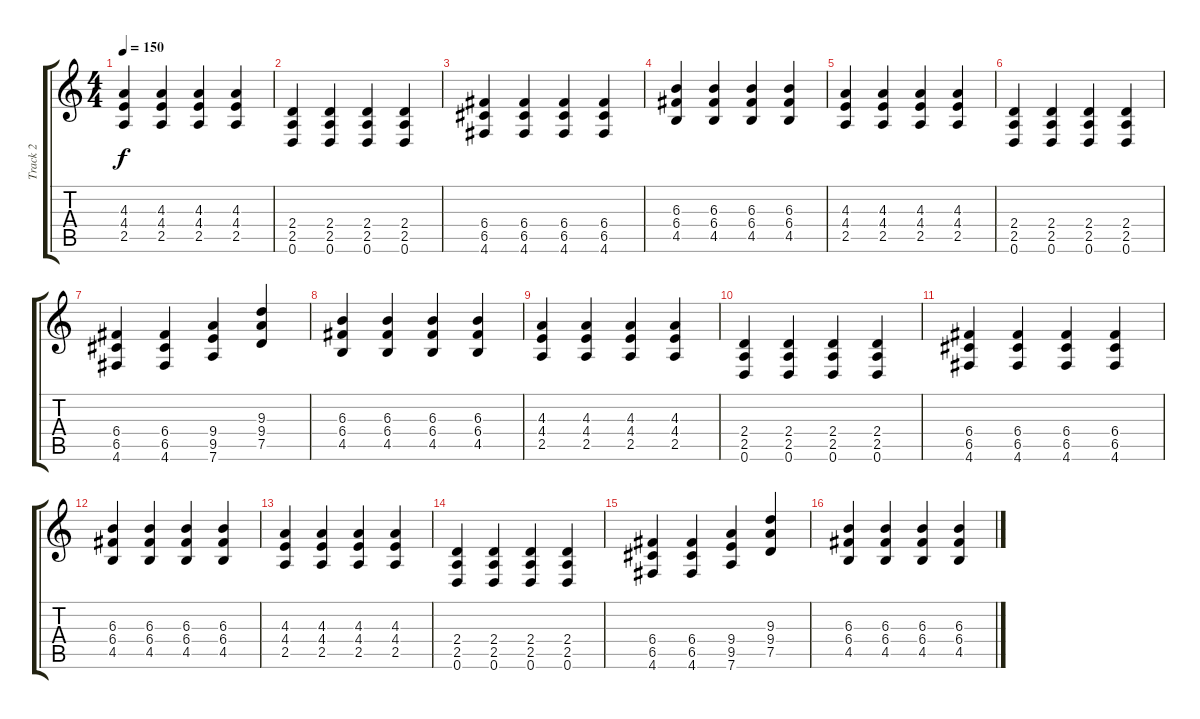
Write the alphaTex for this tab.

\track ("Track 2" "Track 2") {instrument overdrivenguitar}
\staff {score tabs}
\tuning (D4 A3 F3 C3 G2 D2) {hide}
\ts (4 4)
\tempo 150
\clef g2
\ks c
(4.3 4.4 2.5).4{dy f} (4.3 4.4 2.5).4 (4.3 4.4 2.5).4 (4.3 4.4 2.5).4 |
(2.4 2.5 0.6).4 (2.4 2.5 0.6).4 (2.4 2.5 0.6).4 (2.4 2.5 0.6).4 |
(6.4 6.5 4.6).4 (6.4 6.5 4.6).4 (6.4 6.5 4.6).4 (6.4 6.5 4.6).4 |
(6.3 6.4 4.5).4 (6.3 6.4 4.5).4 (6.3 6.4 4.5).4 (6.3 6.4 4.5).4 |
(4.3 4.4 2.5).4 (4.3 4.4 2.5).4 (4.3 4.4 2.5).4 (4.3 4.4 2.5).4 |
(2.4 2.5 0.6).4 (2.4 2.5 0.6).4 (2.4 2.5 0.6).4 (2.4 2.5 0.6).4 |
(6.4 6.5 4.6).4 (6.4 6.5 4.6).4 (9.4 9.5 7.6).4 (9.3 9.4 7.5).4 |
(6.3 6.4 4.5).4 (6.3 6.4 4.5).4 (6.3 6.4 4.5).4 (6.3 6.4 4.5).4 |
(4.3 4.4 2.5).4 (4.3 4.4 2.5).4 (4.3 4.4 2.5).4 (4.3 4.4 2.5).4 |
(2.4 2.5 0.6).4 (2.4 2.5 0.6).4 (2.4 2.5 0.6).4 (2.4 2.5 0.6).4 |
(6.4 6.5 4.6).4 (6.4 6.5 4.6).4 (6.4 6.5 4.6).4 (6.4 6.5 4.6).4 |
(6.3 6.4 4.5).4 (6.3 6.4 4.5).4 (6.3 6.4 4.5).4 (6.3 6.4 4.5).4 |
(4.3 4.4 2.5).4 (4.3 4.4 2.5).4 (4.3 4.4 2.5).4 (4.3 4.4 2.5).4 |
(2.4 2.5 0.6).4 (2.4 2.5 0.6).4 (2.4 2.5 0.6).4 (2.4 2.5 0.6).4 |
(6.4 6.5 4.6).4 (6.4 6.5 4.6).4 (9.4 9.5 7.6).4 (9.3 9.4 7.5).4 |
(6.3 6.4 4.5).4 (6.3 6.4 4.5).4 (6.3 6.4 4.5).4 (6.3 6.4 4.5).4
